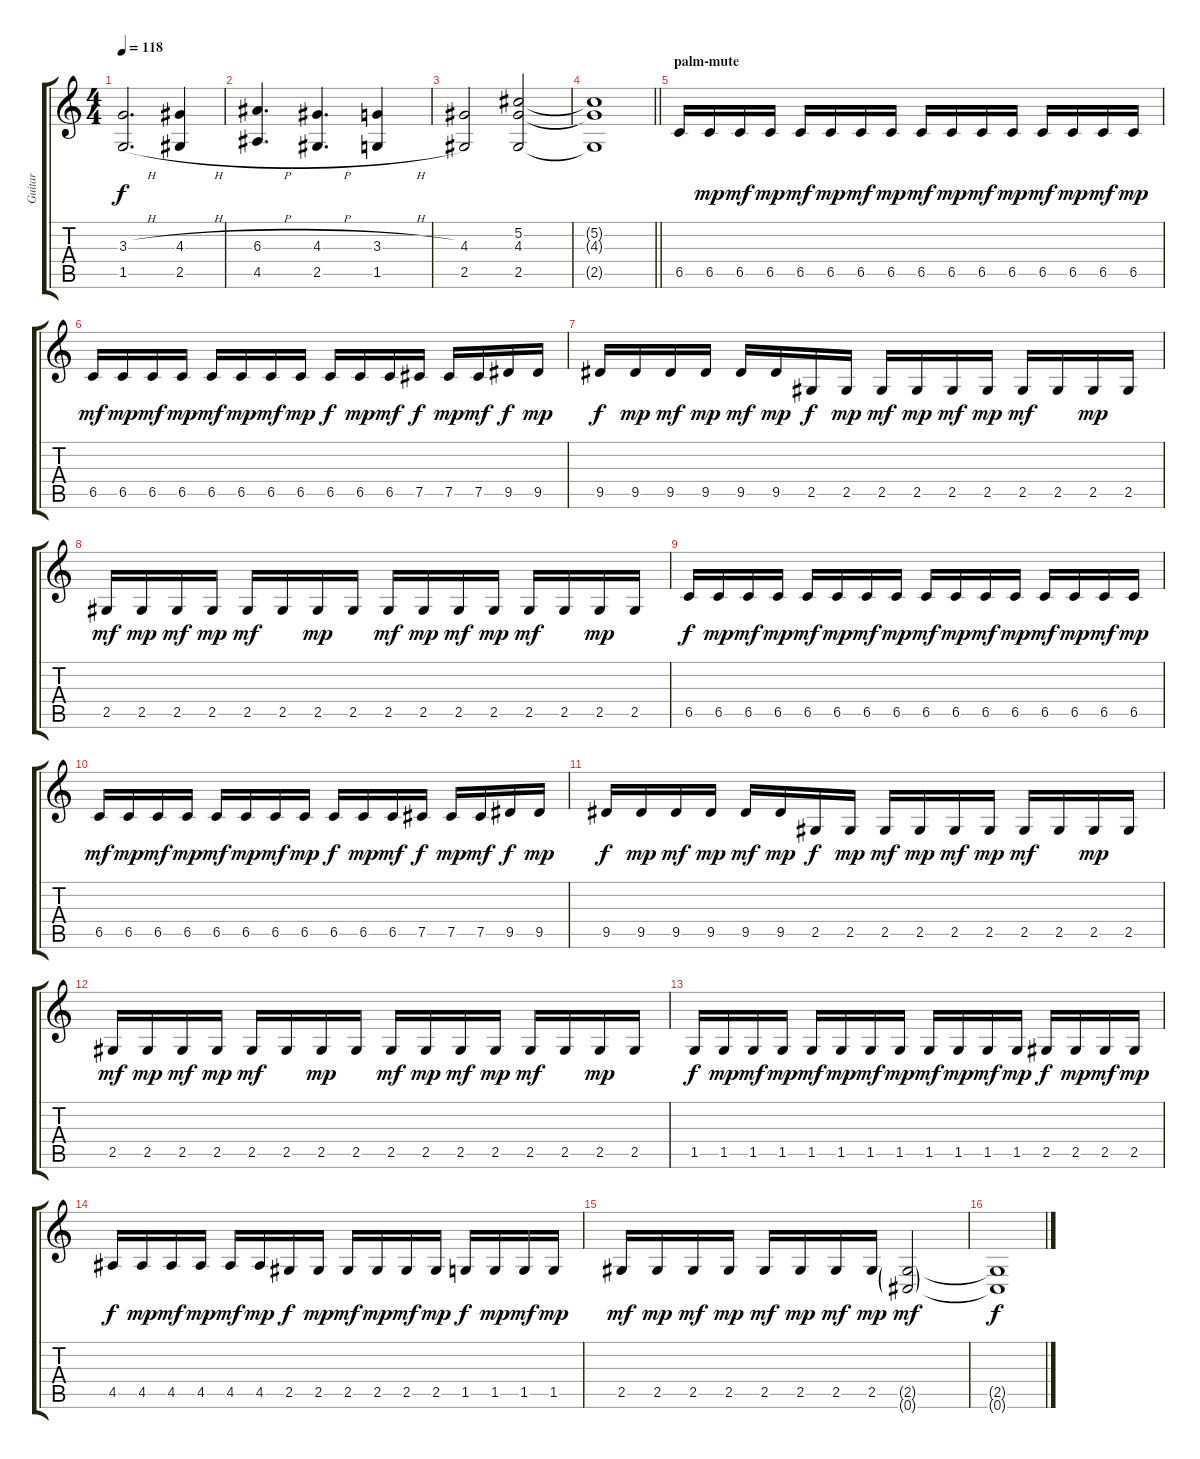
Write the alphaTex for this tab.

\track ("Guitar" "Guitar") {instrument distortionguitar}
\staff {score tabs}
\tuning (Db4 Ab3 E3 B2 Gb2 Db2) {hide}
\ts (4 4)
\tempo 118
\clef g2
\ks c
(3.3{h} 1.5{h}).2{d dy f} (4.3{h} 2.5{h}).4 |
(6.3{h} 4.5{h}).4{d} (4.3{h} 2.5{h}).4{d} (3.3{h} 1.5{h}).4 |
(4.3 2.5).2 (5.2 4.3 2.5).2 |
\barLineRight lightlight
(5.2{t} 4.3{t} 2.5{t}).1 |
\section ("" "palm-mute")
6.5.16{volume 16 instrument distortionguitar} 6.5.16{dy mp} 6.5.16{dy mf} 6.5.16{dy mp} 6.5.16{dy mf} 6.5.16{dy mp} 6.5.16{dy mf} 6.5.16{dy mp} 6.5.16{dy mf} 6.5.16{dy mp} 6.5.16{dy mf} 6.5.16{dy mp} 6.5.16{dy mf} 6.5.16{dy mp} 6.5.16{dy mf} 6.5.16{dy mp} |
6.5.16{dy mf} 6.5.16{dy mp} 6.5.16{dy mf} 6.5.16{dy mp} 6.5.16{dy mf} 6.5.16{dy mp} 6.5.16{dy mf} 6.5.16{dy mp} 6.5.16{dy f} 6.5.16{dy mp} 6.5.16{dy mf} 7.5.16{dy f} 7.5.16{dy mp} 7.5.16{dy mf} 9.5.16{dy f} 9.5.16{dy mp} |
9.5.16{dy f} 9.5.16{dy mp} 9.5.16{dy mf} 9.5.16{dy mp} 9.5.16{dy mf} 9.5.16{dy mp} 2.5.16{dy f} 2.5.16{dy mp} 2.5.16{dy mf} 2.5.16{dy mp} 2.5.16{dy mf} 2.5.16{dy mp} 2.5.16{dy mf} 2.5.16 2.5.16{dy mp} 2.5.16 |
2.5.16{dy mf} 2.5.16{dy mp} 2.5.16{dy mf} 2.5.16{dy mp} 2.5.16{dy mf} 2.5.16 2.5.16{dy mp} 2.5.16 2.5.16{dy mf} 2.5.16{dy mp} 2.5.16{dy mf} 2.5.16{dy mp} 2.5.16{dy mf} 2.5.16 2.5.16{dy mp} 2.5.16 |
6.5.16{dy f} 6.5.16{dy mp} 6.5.16{dy mf} 6.5.16{dy mp} 6.5.16{dy mf} 6.5.16{dy mp} 6.5.16{dy mf} 6.5.16{dy mp} 6.5.16{dy mf} 6.5.16{dy mp} 6.5.16{dy mf} 6.5.16{dy mp} 6.5.16{dy mf} 6.5.16{dy mp} 6.5.16{dy mf} 6.5.16{dy mp} |
6.5.16{dy mf} 6.5.16{dy mp} 6.5.16{dy mf} 6.5.16{dy mp} 6.5.16{dy mf} 6.5.16{dy mp} 6.5.16{dy mf} 6.5.16{dy mp} 6.5.16{dy f} 6.5.16{dy mp} 6.5.16{dy mf} 7.5.16{dy f} 7.5.16{dy mp} 7.5.16{dy mf} 9.5.16{dy f} 9.5.16{dy mp} |
9.5.16{dy f} 9.5.16{dy mp} 9.5.16{dy mf} 9.5.16{dy mp} 9.5.16{dy mf} 9.5.16{dy mp} 2.5.16{dy f} 2.5.16{dy mp} 2.5.16{dy mf} 2.5.16{dy mp} 2.5.16{dy mf} 2.5.16{dy mp} 2.5.16{dy mf} 2.5.16 2.5.16{dy mp} 2.5.16 |
2.5.16{dy mf} 2.5.16{dy mp} 2.5.16{dy mf} 2.5.16{dy mp} 2.5.16{dy mf} 2.5.16 2.5.16{dy mp} 2.5.16 2.5.16{dy mf} 2.5.16{dy mp} 2.5.16{dy mf} 2.5.16{dy mp} 2.5.16{dy mf} 2.5.16 2.5.16{dy mp} 2.5.16 |
1.5.16{dy f} 1.5.16{dy mp} 1.5.16{dy mf} 1.5.16{dy mp} 1.5.16{dy mf} 1.5.16{dy mp} 1.5.16{dy mf} 1.5.16{dy mp} 1.5.16{dy mf} 1.5.16{dy mp} 1.5.16{dy mf} 1.5.16{dy mp} 2.5.16{dy f} 2.5.16{dy mp} 2.5.16{dy mf} 2.5.16{dy mp} |
4.5.16{dy f} 4.5.16{dy mp} 4.5.16{dy mf} 4.5.16{dy mp} 4.5.16{dy mf} 4.5.16{dy mp} 2.5.16{dy f} 2.5.16{dy mp} 2.5.16{dy mf} 2.5.16{dy mp} 2.5.16{dy mf} 2.5.16{dy mp} 1.5.16{dy f} 1.5.16{dy mp} 1.5.16{dy mf} 1.5.16{dy mp} |
2.5.16{dy mf} 2.5.16{dy mp} 2.5.16{dy mf} 2.5.16{dy mp} 2.5.16{dy mf} 2.5.16{dy mp} 2.5.16{dy mf} 2.5.16{dy mp} (2.5{g} 0.6{g}).2{dy mf} |
(2.5{t} 0.6{t}).1{dy f}
